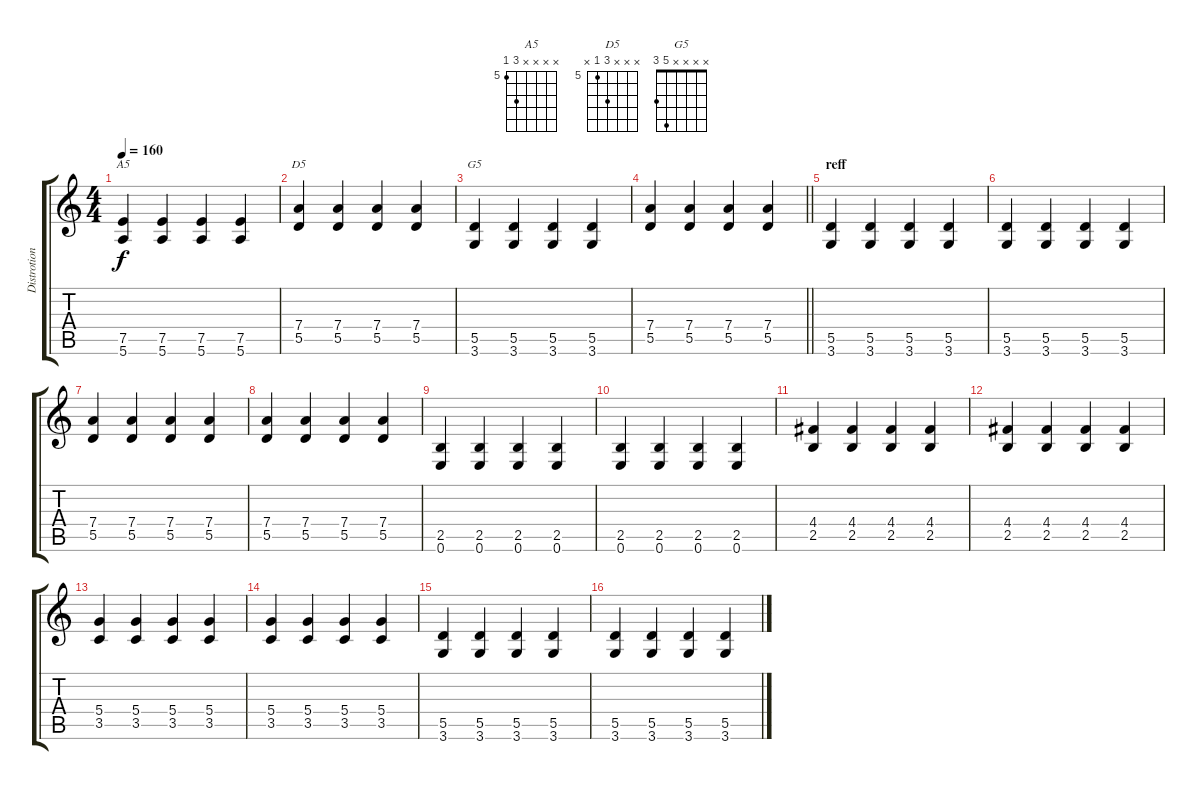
\track ("Distrotion Guitar 1" "Distrotion") {instrument distortionguitar}
\staff {score tabs}
\tuning (E4 B3 G3 D3 A2 E2) {hide}
\chord ("A5" x x x x 7 5) {firstfret 5}
\chord ("D5" x x x 7 5 x) {firstfret 5}
\chord ("G5" x x x x 5 3)
\ts (4 4)
\tempo 160
\clef g2
\ks c
(7.5 5.6).4{ch "A5" dy f} (7.5 5.6).4 (7.5 5.6).4 (7.5 5.6).4 |
(7.4 5.5).4{ch "D5"} (7.4 5.5).4 (7.4 5.5).4 (7.4 5.5).4 |
(5.5 3.6).4{ch "G5"} (5.5 3.6).4 (5.5 3.6).4 (5.5 3.6).4 |
\barLineRight lightlight
(7.4 5.5).4 (7.4 5.5).4 (7.4 5.5).4 (7.4 5.5).4 |
\section ("" "reff")
(5.5 3.6).4 (5.5 3.6).4 (5.5 3.6).4 (5.5 3.6).4 |
(5.5 3.6).4 (5.5 3.6).4 (5.5 3.6).4 (5.5 3.6).4 |
(7.4 5.5).4 (7.4 5.5).4 (7.4 5.5).4 (7.4 5.5).4 |
(7.4 5.5).4 (7.4 5.5).4 (7.4 5.5).4 (7.4 5.5).4 |
(2.5 0.6).4 (2.5 0.6).4 (2.5 0.6).4 (2.5 0.6).4 |
(2.5 0.6).4 (2.5 0.6).4 (2.5 0.6).4 (2.5 0.6).4 |
(4.4 2.5).4 (4.4 2.5).4 (4.4 2.5).4 (4.4 2.5).4 |
(4.4 2.5).4 (4.4 2.5).4 (4.4 2.5).4 (4.4 2.5).4 |
(5.4 3.5).4 (5.4 3.5).4 (5.4 3.5).4 (5.4 3.5).4 |
(5.4 3.5).4 (5.4 3.5).4 (5.4 3.5).4 (5.4 3.5).4 |
(5.5 3.6).4 (5.5 3.6).4 (5.5 3.6).4 (5.5 3.6).4 |
(5.5 3.6).4 (5.5 3.6).4 (5.5 3.6).4 (5.5 3.6).4
